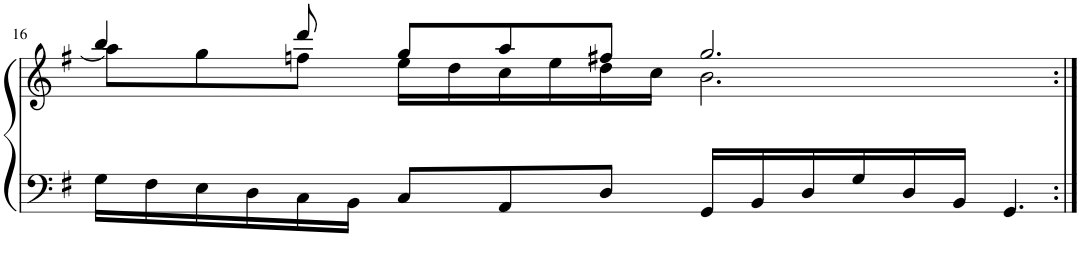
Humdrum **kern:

**kern	**kern
*part1	*part1
*staff2	*staff1
*I"Piano	*
*I'Pno	*
!!LO:PB:g=z
*clefF4	*clefG2
*k[f#]	*k[f#]
*M12/8	*M12/8
=16	=16
*	*^
16G\LL	4bb/	8aa\L]
16F#\	.	.
16E\	.	8gg\
16D\	.	.
16C\	8ddd/	8ffn\J
16BB\JJ	.	.
8C/L	8gg/L	16ee\LL
.	.	16dd\
8AA/	8aa/	16cc\
.	.	16ee\
8D/J	8ff#X/J	16dd\
.	.	16cc\JJ
16GG/LL	2.gg/	2.b\
16BB/	.	.
16D/	.	.
16G/	.	.
16D/	.	.
16BB/JJ	.	.
4.GG/	.	.
*	*v	*v
=:|!	=:|!
*-	*-
